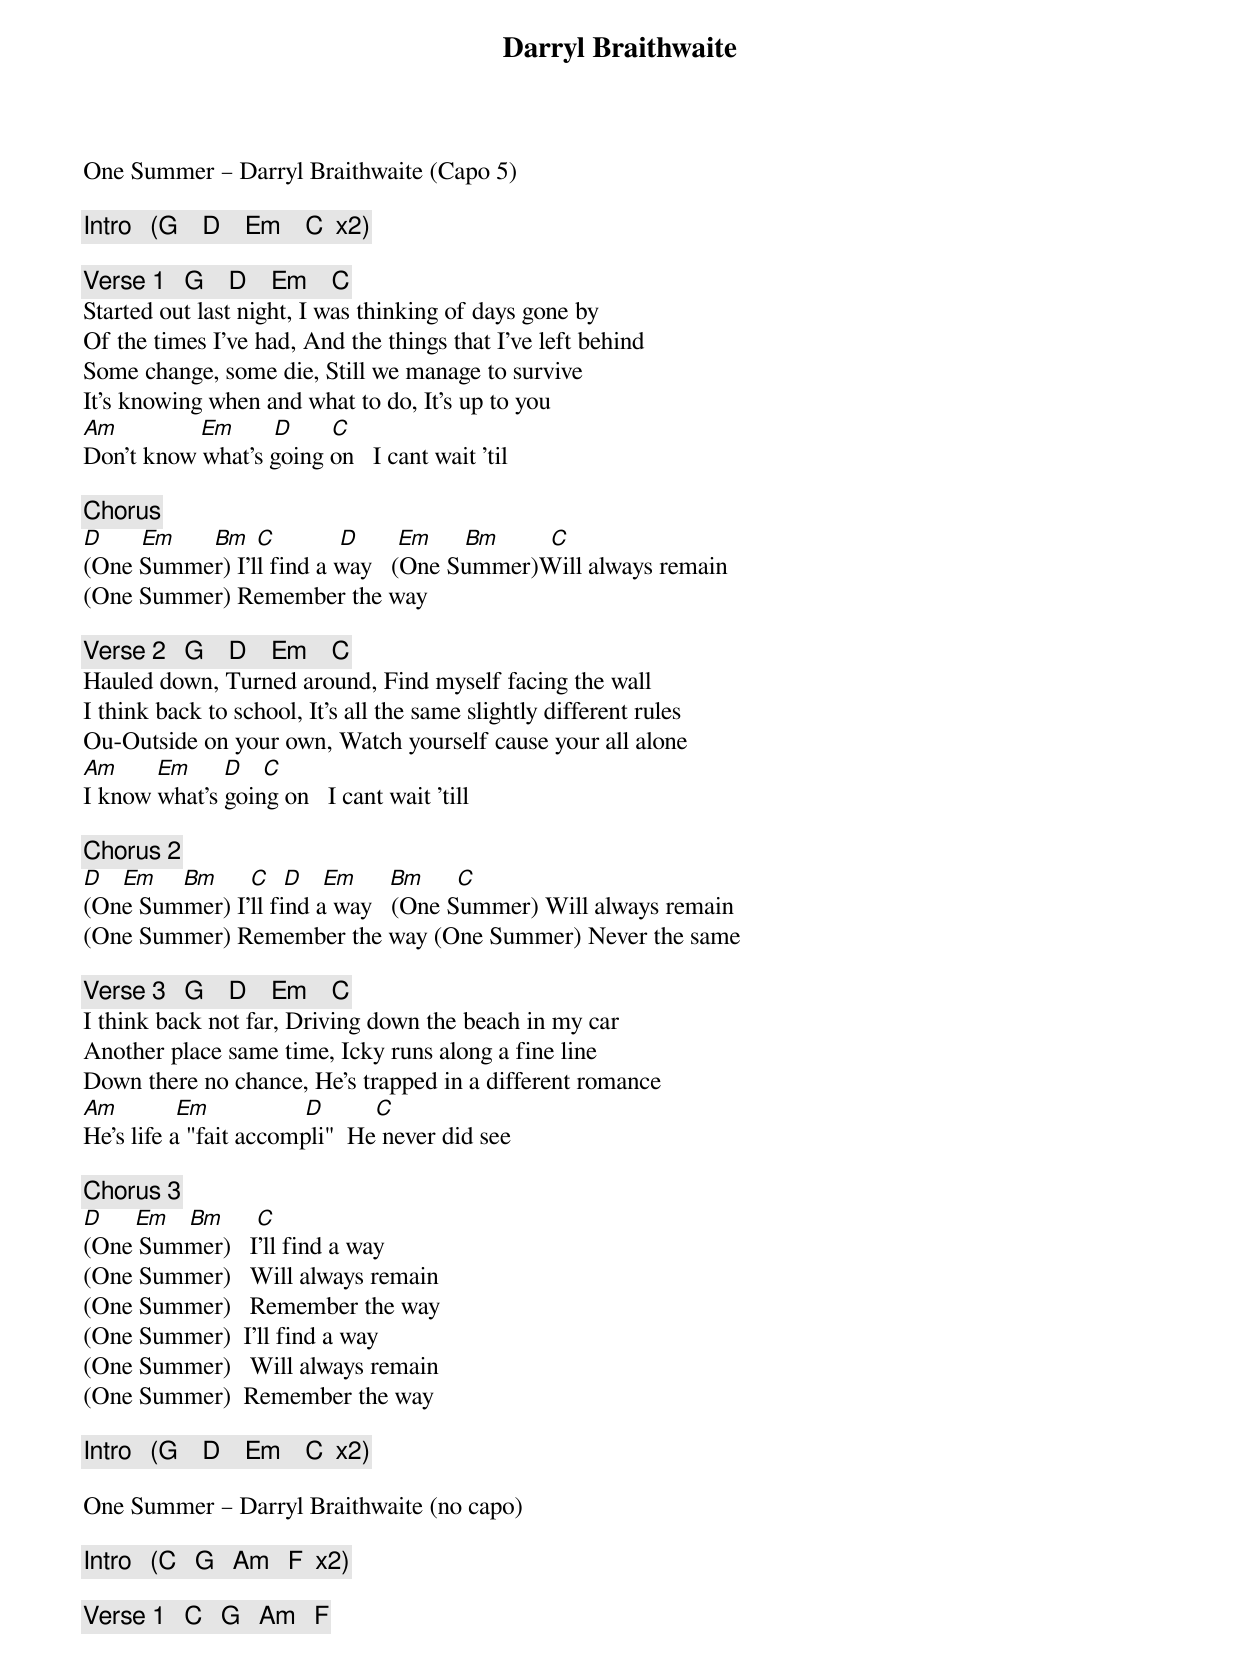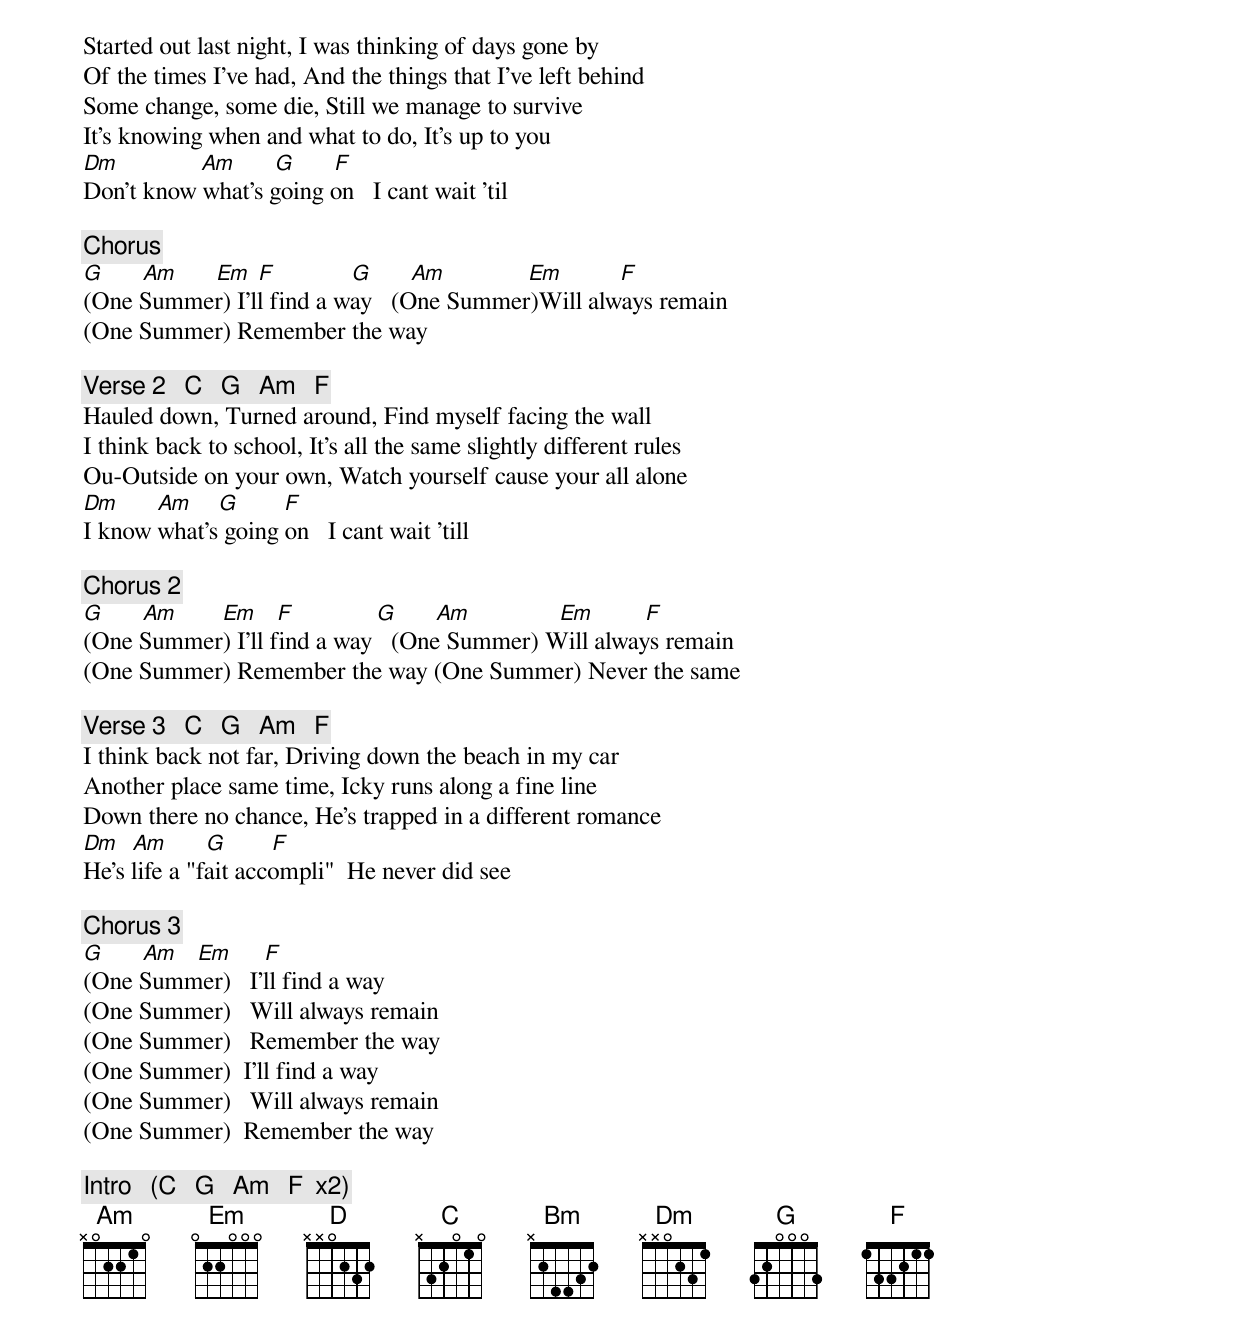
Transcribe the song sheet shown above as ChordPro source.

{title: Darryl Braithwaite}
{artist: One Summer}
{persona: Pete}
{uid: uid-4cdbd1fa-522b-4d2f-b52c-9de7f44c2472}
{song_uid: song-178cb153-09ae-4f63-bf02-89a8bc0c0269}


One Summer – Darryl Braithwaite (Capo 5)

{comment: Intro   (G    D    Em    C  x2)}

{comment: Verse 1   G    D    Em    C}
Started out last night, I was thinking of days gone by
Of the times I've had, And the things that I've left behind
Some change, some die, Still we manage to survive
It's knowing when and what to do, It's up to you
[Am]		           [Em]      [D]      [C]
Don't know what’s going on 		I cant wait 'til

{comment: Chorus}
[D]      [Em]	     [Bm]	[C]	         [D]      [Em]		   [Bm]	       [C]
(One Summer) I'll find a way			(One Summer)Will always remain
(One Summer) Remember the way

{comment: Verse 2   G    D    Em    C}
Hauled down, Turned around, Find myself facing the wall
I think back to school, It's all the same slightly different rules
Ou-Outside on your own, Watch yourself cause your all alone
[Am]		    [Em]     [D]  	[C]
I know what's going on 		I cant wait 'till

{comment: Chorus 2}
[D]   [Em]	   [Bm]	    [C]		[D]   [Em]		   [Bm]	    [C]
(One Summer) I'll find a way			(One Summer) Will always remain
(One Summer) Remember the way	(One Summer) Never the same

{comment: Verse 3   G    D    Em    C}
I think back not far, Driving down the beach in my car
Another place same time, Icky runs along a fine line
Down there no chance, He's trapped in a different romance
[Am]	        [Em]               [D]        [C]
He's life a "fait accompli"		He never did see

{comment: Chorus 3}
[D]     [Em]			[Bm]	    [C]
(One Summer)	 	I'll find a way
(One Summer) 		Will always remain
(One Summer) 		Remember the way
(One Summer)		I'll find a way
(One Summer) 		Will always remain
(One Summer)		Remember the way

{comment: Intro   (G    D    Em    C  x2)}

One Summer – Darryl Braithwaite (no capo)

{comment: Intro   (C   G   Am   F  x2)}

{comment: Verse 1   C   G   Am   F}
Started out last night, I was thinking of days gone by
Of the times I've had, And the things that I've left behind
Some change, some die, Still we manage to survive
It's knowing when and what to do, It's up to you
[Dm]		           [Am]      [G]      [F]
Don't know what’s going on 		I cant wait 'til

{comment: Chorus}
[G]      [Am]	     [Em]	[F]	         		[G]      [Am]	            [Em]	        [F]
(One Summer) I'll find a way			(One Summer)Will always remain
(One Summer) Remember the way

{comment: Verse 2   C   G   Am   F}
Hauled down, Turned around, Find myself facing the wall
I think back to school, It's all the same slightly different rules
Ou-Outside on your own, Watch yourself cause your all alone
[Dm]		    [Am]    [G]      	[F]
I know what's going on 		I cant wait 'till

{comment: Chorus 2}
[G]      [Am]	      [Em]	  [F]	         		 [G]      [Am]	             [Em]	       [F]
(One Summer) I'll find a way			(One Summer) Will always remain
(One Summer) Remember the way	(One Summer) Never the same

{comment: Verse 3   C   G   Am   F}
I think back not far, Driving down the beach in my car
Another place same time, Icky runs along a fine line
Down there no chance, He's trapped in a different romance
[Dm]		[Am]      [G]      	[F]
He's life a "fait accompli"		He never did see

{comment: Chorus 3}
[G]      [Am]			[Em]	    [F]
(One Summer)	 	I'll find a way
(One Summer) 		Will always remain
(One Summer) 		Remember the way
(One Summer)		I'll find a way
(One Summer) 		Will always remain
(One Summer)		Remember the way

{comment: Intro   (C   G   Am   F  x2)}
